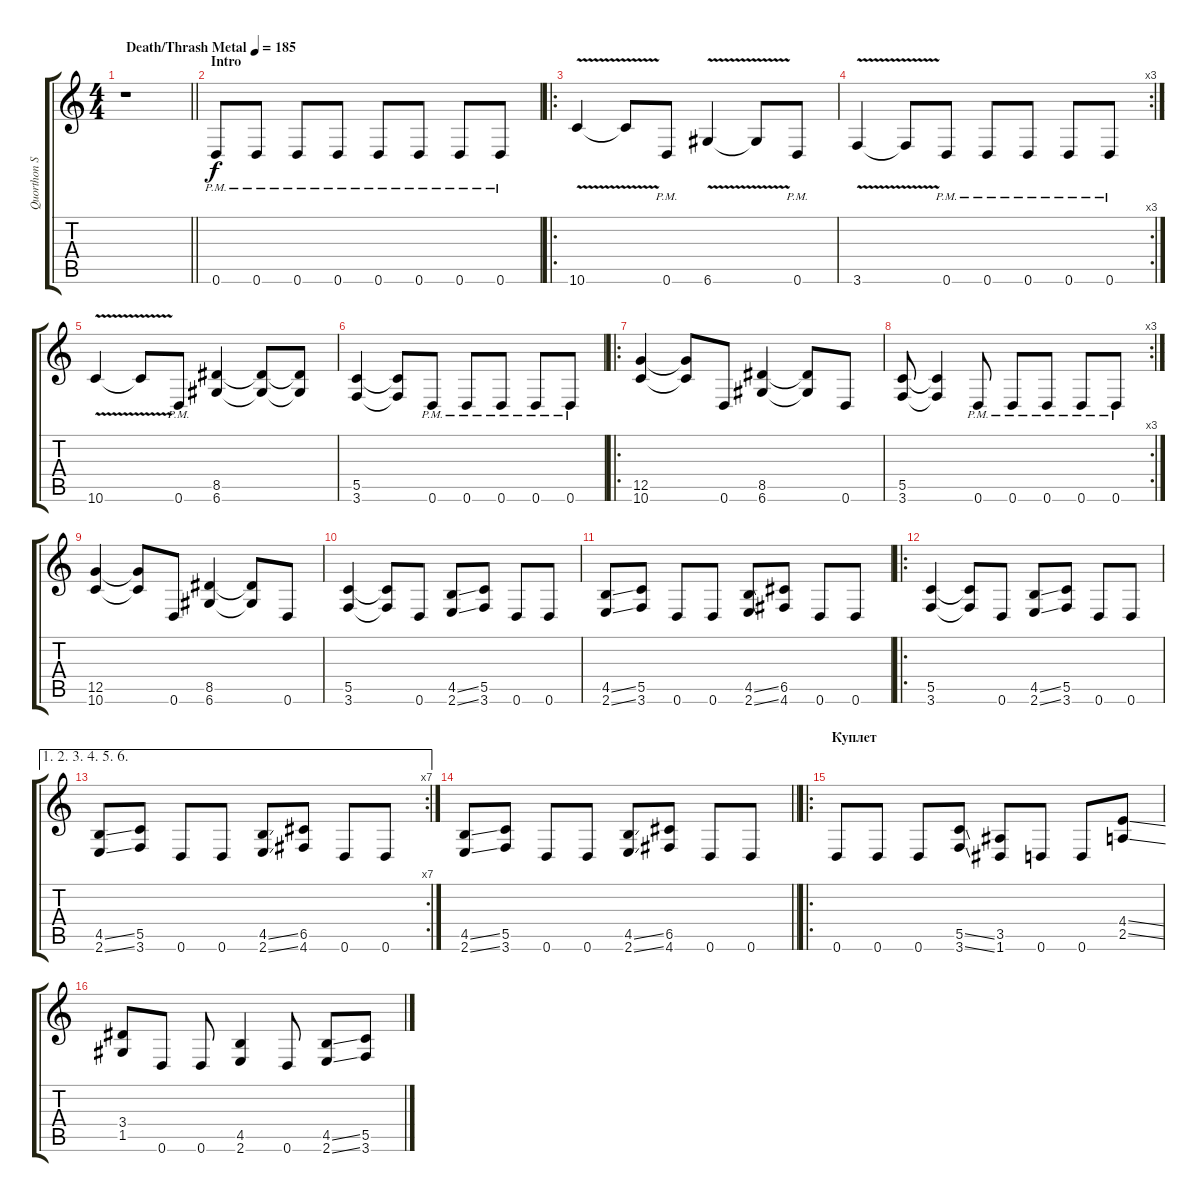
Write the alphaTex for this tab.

\track ("Quorthon Seth" "Quorthon S") {instrument distortionguitar}
\staff {score tabs}
\tuning (D4 A3 F3 C3 G2 D2) {hide}
\ts (4 4)
\tempo (185 "Death/Thrash Metal")
\clef g2
\barLineRight lightlight
\ks c
r.1{dy f instrument distortionguitar} |
\section ("" "Intro")
0.6{pm}.8 0.6{pm}.8 0.6{pm}.8 0.6{pm}.8 0.6{pm}.8 0.6{pm}.8 0.6{pm}.8 0.6{pm}.8 |
\ro
10.6{v}.4 10.6{t}.8 0.6{pm}.8 6.6{v}.4 6.6{t}.8 0.6{pm}.8 |
\rc 3
3.6{v}.4 3.6{t}.8 0.6{pm}.8 0.6{pm}.8 0.6{pm}.8 0.6{pm}.8 0.6{pm}.8 |
10.6{v}.4 10.6{t}.8 0.6{pm}.8 (8.5 6.6).4 (8.5{t} 6.6{t}).8 (8.5{t} 6.6{t}).8 |
(5.5 3.6).4 (5.5{t} 3.6{t}).8 0.6{pm}.8 0.6{pm}.8 0.6{pm}.8 0.6{pm}.8 0.6{pm}.8 |
\ro
(12.5 10.6).4 (12.5{t} 10.6{t}).8 0.6.8 (8.5 6.6).4 (8.5{t} 6.6{t}).8 0.6.8 |
\rc 3
(5.5 3.6).8 (5.5{t} 3.6{t}).4 0.6{pm}.8 0.6{pm}.8 0.6{pm}.8 0.6{pm}.8 0.6{pm}.8 |
(12.5 10.6).4 (12.5{t} 10.6{t}).8 0.6.8 (8.5 6.6).4 (8.5{t} 6.6{t}).8 0.6.8 |
(5.5 3.6).4 (5.5{t} 3.6{t}).8 0.6.8 (4.5{ss} 2.6{ss}).8 (5.5 3.6).8 0.6.8 0.6.8 |
(4.5{ss} 2.6{ss}).8 (5.5 3.6).8 0.6.8 0.6.8 (4.5{ss} 2.6{ss}).8 (6.5 4.6).8 0.6.8 0.6.8 |
\ro
(5.5 3.6).4 (5.5{t} 3.6{t}).8 0.6.8 (4.5{ss} 2.6{ss}).8 (5.5 3.6).8 0.6.8 0.6.8 |
\ae (1 2 3 4 5 6)
\rc 7
(4.5{ss} 2.6{ss}).8 (5.5 3.6).8 0.6.8 0.6.8 (4.5{ss} 2.6{ss}).8 (6.5 4.6).8 0.6.8 0.6.8 |
\barLineRight lightlight
(4.5{ss} 2.6{ss}).8 (5.5 3.6).8 0.6.8 0.6.8 (4.5{ss} 2.6{ss}).8 (6.5 4.6).8 0.6.8 0.6.8 |
\ro
\section ("" "Куплет")
0.6.8 0.6.8 0.6.8 (5.5{ss} 3.6{ss}).8 (3.5 1.6).8 0.6.8 0.6.8 (4.4{ss} 2.5{ss}).8 |
(3.4 1.5).8 0.6.8 0.6.8 (4.5 2.6).4 0.6.8 (4.5{ss} 2.6{ss}).8 (5.5 3.6).8
